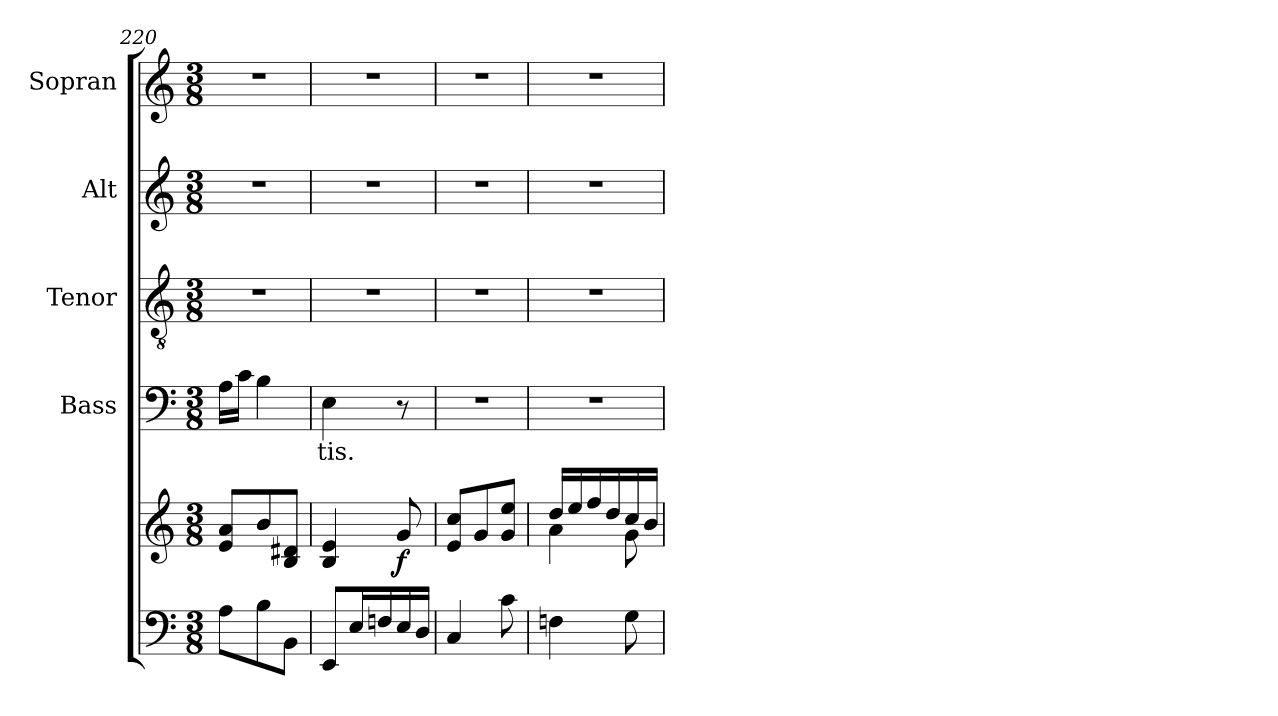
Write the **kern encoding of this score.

**kern	**kern	**dynam	**kern	**text	**kern	**kern	**kern
*part5	*part5	*part5	*part4	*part4	*part3	*part2	*part1
*staff6	*staff5	*staff5/6	*staff4	*staff4	*staff3	*staff2	*staff1
*	*	*	*I"Bass	*	*I"Tenor	*I"Alt	*I"Sopran
*	*	*	*I'B.	*	*I'T.	*I'A.	*I'S.
*clefF4	*clefG2	*	*clefF4	*	*clefGv2	*clefG2	*clefG2
*k[]	*k[]	*	*k[]	*	*k[]	*k[]	*k[]
*C:	*C:	*	*C:	*	*C:	*C:	*C:
*M3/8	*M3/8	*	*M3/8	*	*M3/8	*M3/8	*M3/8
=220	=220	=220	=220	=220	=220	=220	=220
8A\L	8e/ 8a/L	.	16A\LL	.	4.r	4.r	4.r
.	.	.	16c\JJ	.	.	.	.
8B\	8b/	.	4B\	.	.	.	.
8BB\J	8B/ 8d#X/J	.	.	.	.	.	.
=221	=221	=221	=221	=221	=221	=221	=221
!	!	!	!	!LO:LY:b	!	!	!
8EE/L	4B/ 4e/	.	4E\	-tis.	4.r	4.r	4.r
16E/L	.	.	.	.	.	.	.
16Fn/	.	.	.	.	.	.	.
!	!	!LO:DY:b	!	!	!	!	!
16E/	8g/	f	8r	.	.	.	.
16D/JJ	.	.	.	.	.	.	.
=222	=222	=222	=222	=222	=222	=222	=222
4C/	8e/ 8cc/L	.	4.r	.	4.r	4.r	4.r
.	8g/	.	.	.	.	.	.
8c\	8g/ 8ee/J	.	.	.	.	.	.
=223	=223	=223	=223	=223	=223	=223	=223
*	*^	*	*	*	*	*	*
4Fn\	16dd/LL	4a\	.	4.r	.	4.r	4.r	4.r
.	16ee/	.	.	.	.	.	.	.
.	16ff/	.	.	.	.	.	.	.
.	16dd/	.	.	.	.	.	.	.
8G\	16cc/	8g\	.	.	.	.	.	.
.	16b/JJ	.	.	.	.	.	.	.
*	*v	*v	*	*	*	*	*	*
=	=	=	=	=	=	=	=
*-	*-	*-	*-	*-	*-	*-	*-
